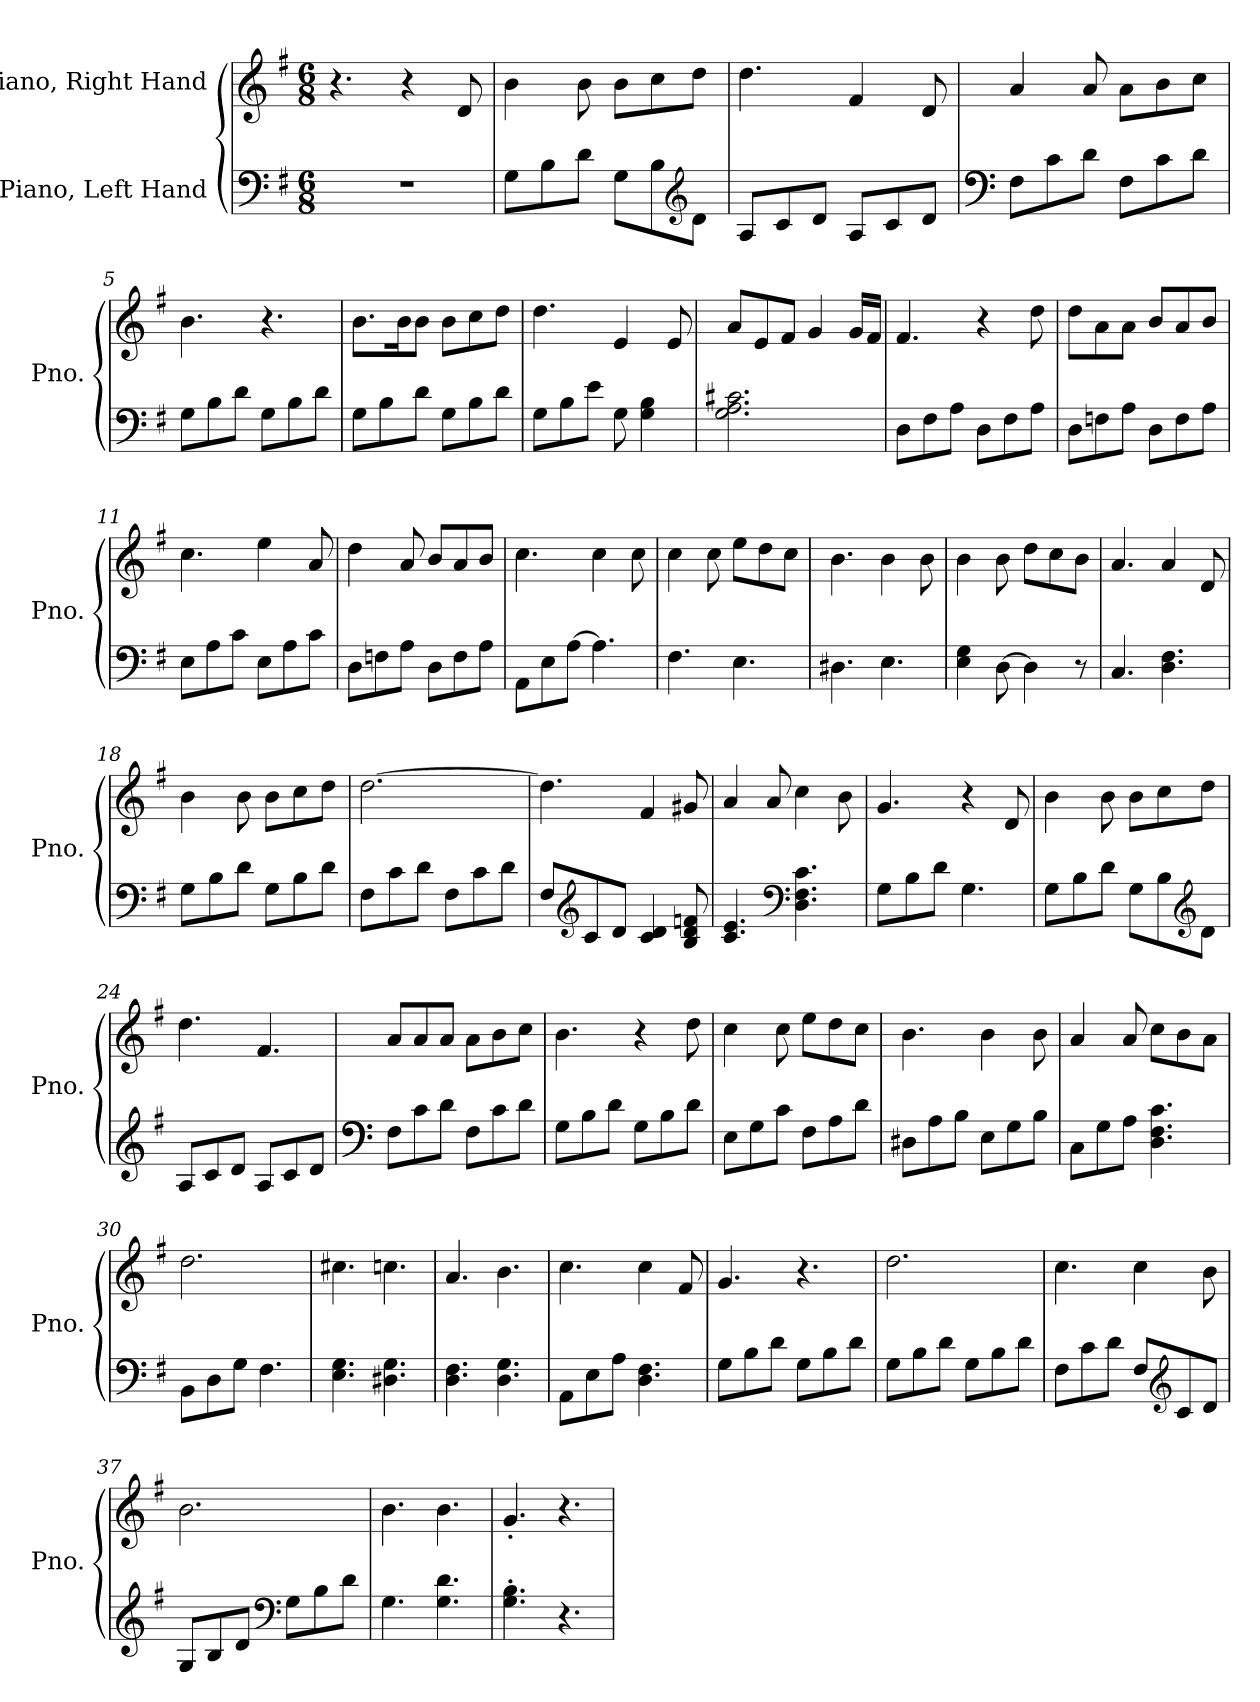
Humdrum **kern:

**kern	**kern
*part2	*part1
*staff2	*staff1
*I"Piano, Left Hand	*I"Piano, Right Hand
*I'Pno.	*I'Pno.
*clefF4	*clefG2
*k[f#]	*k[f#]
*M6/8	*M6/8
*MM100	*MM100
=1	=1
2.r	4.r
.	4r
.	8d/
=2	=2
8G\L	4b\
8B\	.
8d\J	8b\
8G\L	8b\L
8B\	8cc\
*clefG2	*
8d\J	8dd\J
=3	=3
8A/L	4.dd\
8c/	.
8d/J	.
8A/L	4f#/
8c/	.
8d/J	8d/
=4	=4
*clefF4	*
8F#\L	4a/
8c\	.
8d\J	8a/
8F#\L	8a\L
8c\	8b\
8d\J	8cc\J
!!LO:LB:g=z
=5	=5
8G\L	4.b\
8B\	.
8d\J	.
8G\L	4.r
8B\	.
8d\J	.
=6	=6
8G\L	8.b\L
8B\	.
.	16b\K
8d\J	8b\J
8G\L	8b\L
8B\	8cc\
8d\J	8dd\J
=7	=7
8G\L	4.dd\
8B\	.
8e\J	.
8G\	4e/
4G\ 4B\	.
.	8e/
=8	=8
2.G\ 2.A\ 2.c#X\	8a/L
.	8e/
.	8f#/J
.	4g/
.	16g/LL
.	16f#/JJ
=9	=9
8D\L	4.f#/
8F#\	.
8A\J	.
8D\L	4r
8F#\	.
8A\J	8dd\
=10	=10
8D\L	8dd\L
8Fn\	8a\
8A\J	8a\J
8D\L	8b/L
8F\	8a/
8A\J	8b/J
!!LO:LB:g=z
=11	=11
8E\L	4.cc\
8A\	.
8c\J	.
8E\L	4ee\
8A\	.
8c\J	8a/
=12	=12
8D\L	4dd\
8Fn\	.
8A\J	8a/
8D\L	8b/L
8F\	8a/
8A\J	8b/J
=13	=13
8AA\L	4.cc\
8E\	.
[8A\J	.
4.A\]	4cc\
.	8cc\
=14	=14
4.F#\	4cc\
.	8cc\
4.E\	8ee\L
.	8dd\
.	8cc\J
=15	=15
4.D#X\	4.b\
4.E\	4b\
.	8b\
=16	=16
4E\ 4G\	4b\
[8D\	8b\
4D\]	8dd\L
.	8cc\
8r	8b\J
=17	=17
4.C/	4.a/
4.D\ 4.F#\	4a/
.	8d/
!!LO:LB:g=z
=18	=18
8G\L	4b\
8B\	.
8d\J	8b\
8G\L	8b\L
8B\	8cc\
8d\J	8dd\J
=19	=19
8F#\L	[2.dd\
8c\	.
8d\J	.
8F#\L	.
8c\	.
8d\J	.
=20	=20
8F#/L	4.dd\]
*clefG2	*
8c/	.
8d/J	.
4c/ 4d/	4f#/
8B/ 8d/ 8fn/	8g#X/
=21	=21
4.c/ 4.e/	4a/
.	8a/
*clefF4	*
4.D\ 4.F#\ 4.c\	4cc\
.	8b\
=22	=22
8G\L	4.g/
8B\	.
8d\J	.
4.G\	4r
.	8d/
!!LO:LB:g=z
=23	=23
8G\L	4b\
8B\	.
8d\J	8b\
8G\L	8b\L
8B\	8cc\
*clefG2	*
8d\J	8dd\J
=24	=24
8A/L	4.dd\
8c/	.
8d/J	.
8A/L	4.f#/
8c/	.
8d/J	.
=25	=25
*clefF4	*
8F#\L	8a/L
8c\	8a/
8d\J	8a/J
8F#\L	8a\L
8c\	8b\
8d\J	8cc\J
=26	=26
8G\L	4.b\
8B\	.
8d\J	.
8G\L	4r
8B\	.
8d\J	8dd\
=27	=27
8E\L	4cc\
8G\	.
8c\J	8cc\
8F#\L	8ee\L
8A\	8dd\
8d\J	8cc\J
!!LO:LB:g=z
=28	=28
8D#X\L	4.b\
8A\	.
8B\J	.
8E\L	4b\
8G\	.
8B\J	8b\
=29	=29
8C\L	4a/
8G\	.
8A\J	8a/
4.D\ 4.F#\ 4.c\	8cc\L
.	8b\
.	8a\J
=30	=30
8BB\L	2.dd\
8D\	.
8G\J	.
4.F#\	.
=31	=31
4.E\ 4.G\	4.cc#X\
4.D#X\ 4.G\	4.ccn\
=32	=32
4.D\ 4.F#\	4.a/
4.D\ 4.G\	4.b\
=33	=33
8AA\L	4.cc\
8E\	.
8A\J	.
4.D\ 4.F#\	4cc\
.	8f#/
=34	=34
8G\L	4.g/
8B\	.
8d\J	.
8G\L	4.r
8B\	.
8d\J	.
!!LO:PB:g=z
=35	=35
8G\L	2.dd\
8B\	.
8d\J	.
8G\L	.
8B\	.
8d\J	.
=36	=36
8F#\L	4.cc\
8c\	.
8d\J	.
8F#/L	4cc\
*clefG2	*
8c/	.
8d/J	8b\
=37	=37
8G/L	2.b\
8B/	.
8d/J	.
*clefF4	*
8G\L	.
8B\	.
8d\J	.
=38	=38
4.G\	4.b\
4.G\ 4.d\	4.b\
=39	=39
4.G\' 4.B\'	4.g'/
4.r	4.r
=	=
*-	*-
